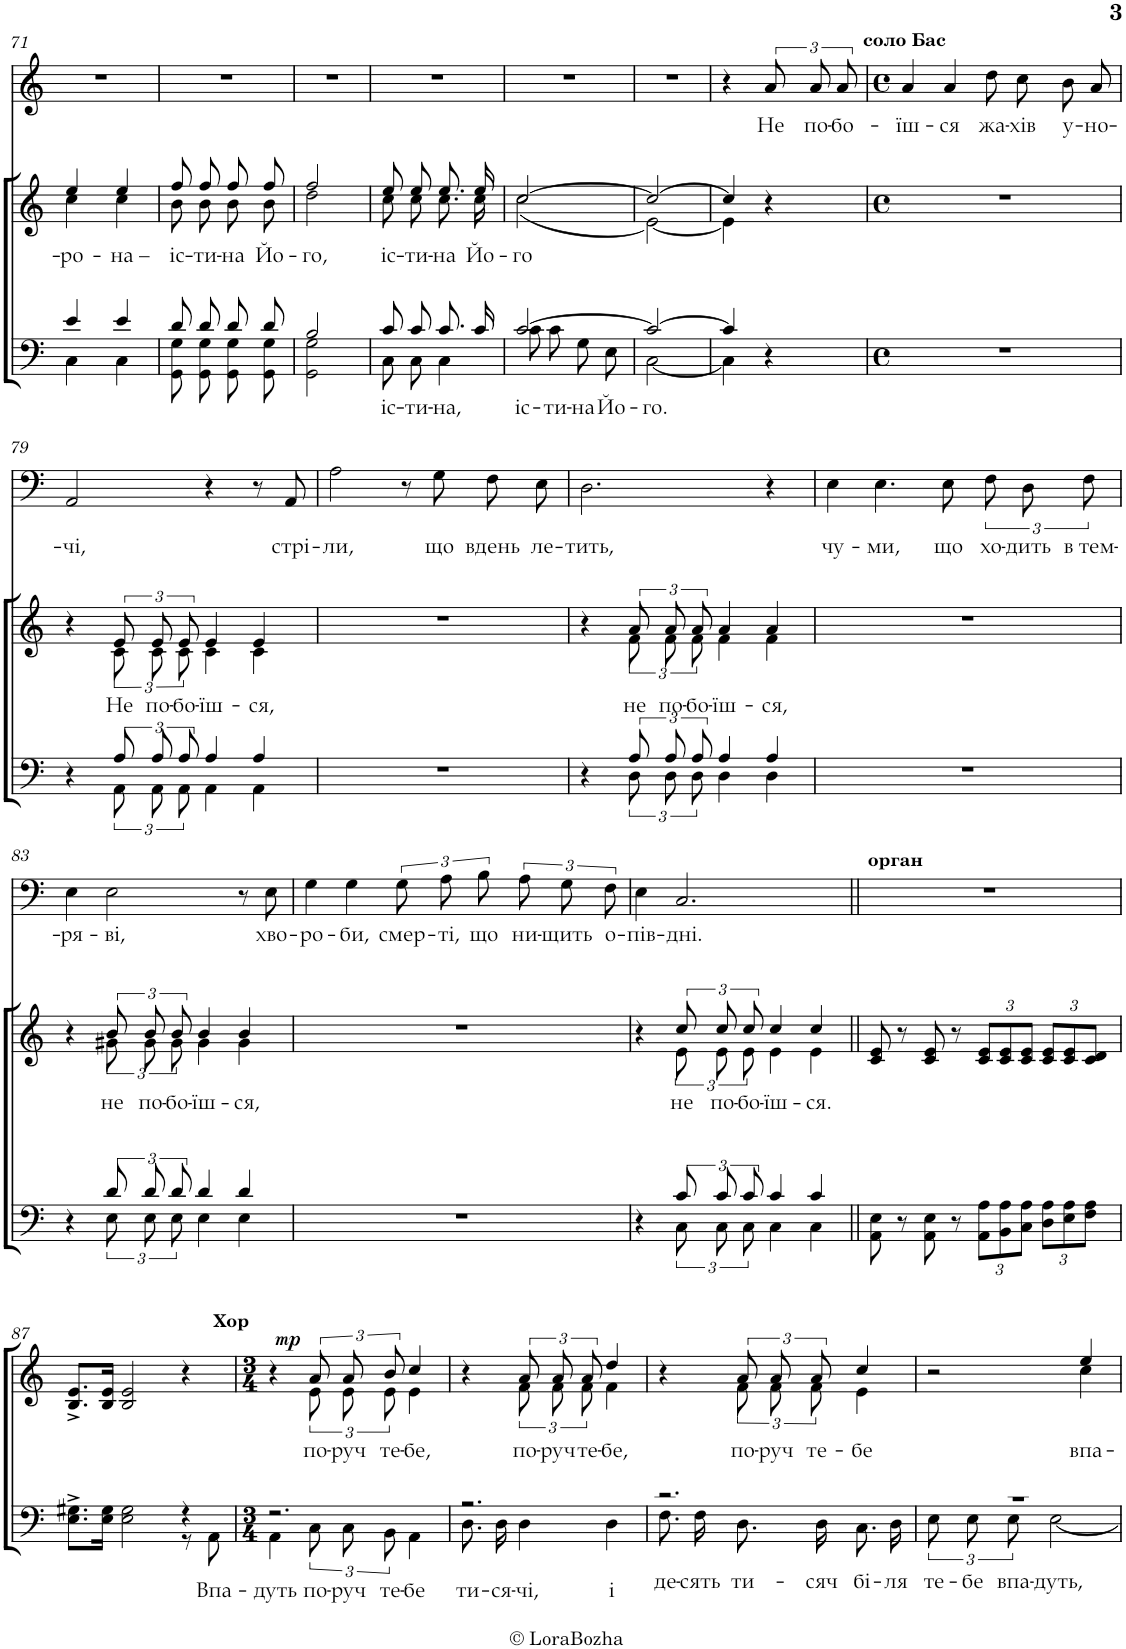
**kern	**text	**kern	**text	**dynam	**kern	**text
*part2	*part2	*part2	*part2	*part2	*part1	*part1
*staff3	*staff3	*staff2	*staff2	*staff2/3	*staff1	*staff1
*I"Piano	*	*	*	*	*I"Voice	*
*I'Pno	*	*	*	*	*	*
!!LO:PB:g=z
*clefF4	*	*clefG2	*	*	*clefG2	*
*k[]	*	*k[]	*	*	*k[]	*
*M2/4	*	*M2/4	*	*	*M2/4	*
=71	=71	=71	=71	=71	=71	=71
*^	*	*	*	*	*	*
!	!	!	!	!LO:LY:b	!	!	!
*	*	*	*^	*	*	*	*
4e/	4C\	.	4ee/	4cc\	-ро-	.	2r	.
!	!	!	!	!	!LO:LY:b	!	!	!
4e/	4C\	.	4ee/	4cc\	-на –	.	.	.
=72	=72	=72	=72	=72	=72	=72	=72	=72
!	!	!	!	!	!LO:LY:b	!	!	!
8d/	8GG\ 8G\	.	8ff/	8b\	іс-	.	2r	.
!	!	!	!	!	!LO:LY:b	!	!	!
8d/	8GG\ 8G\	.	8ff/	8b\	-ти-	.	.	.
!	!	!	!	!	!LO:LY:b	!	!	!
8d/	8GG\ 8G\	.	8ff/	8b\	-на	.	.	.
!	!	!	!	!	!LO:LY:b	!	!	!
8d/	8GG\ 8G\	.	8ff/	8b\	Йо-	.	.	.
=73	=73	=73	=73	=73	=73	=73	=73	=73
*	*	*	*	*	*	*	*clefF4	*
!	!	!	!	!	!LO:LY:b	!	!	!
2B/	2GG\ 2G\	.	2ff/	2dd\	-го,	.	2r	.
=74	=74	=74	=74	=74	=74	=74	=74	=74
!	!	!LO:LY:b	!	!	!LO:LY:b	!	!	!
8c/	8C\	іс-	8ee/	8cc\	іс-	.	2r	.
!	!	!LO:LY:b	!	!	!LO:LY:b	!	!	!
8c/	8C\	-ти-	8ee/	8cc\	-ти-	.	.	.
!	!	!LO:LY:b	!	!	!LO:LY:b	!	!	!
8.c/	4C\	-на,	8.ee/	8.cc\	-на	.	.	.
!	!	!	!	!	!LO:LY:b	!	!	!
16c/	.	.	16ee/	16cc\	Йо-	.	.	.
=75	=75	=75	=75	=75	=75	=75	=75	=75
!	!	!LO:LY:b	!	!	!LO:LY:b	!	!	!
[2c/	8c\	іс-	[2cc/	(2cc\	-го	.	2r	.
!	!	!LO:LY:b	!	!	!	!	!	!
.	8c\	-ти-	.	.	.	.	.	.
!	!	!LO:LY:b	!	!	!	!	!	!
.	8G\	-на	.	.	.	.	.	.
!	!	!LO:LY:b	!	!	!	!	!	!
.	8E\	Йо-	.	.	.	.	.	.
=76	=76	=76	=76	=76	=76	=76	=76	=76
!	!	!LO:LY:b	!	!	!	!	!	!
2c/_	[2C\	-го.	2cc/_	[2e\)	.	.	2r	.
=77	=77	=77	=77	=77	=77	=77	=77	=77
4c/]	4C\]	.	4cc/]	4e\]	.	.	4r	.
!	!	!	!	!	!	!	!	!LO:LY:b
4r	4ryy	.	4r	4ryy	.	.	12C/L	Не
!	!	!	!	!	!	!	!	!LO:LY:b
.	.	.	.	.	.	.	12C/	по-
!	!	!	!	!	!	!	!	!LO:LY:b
.	.	.	.	.	.	.	12C/J	-бо-
*v	*v	*	*	*	*	*	*	*
*	*	*v	*v	*	*	*	*
=78	=78	=78	=78	=78	=78	=78
*M4/4	*	*M4/4	*	*	*M4/4	*
*met(c)	*	*met(c)	*	*	*met(c)	*
!	!	!	!	!	!LO:TX:a:B:t=соло Бас	!
!	!	!	!	!	!	!LO:LY:b
1r	.	1r	.	.	4C/	-їш-
!	!	!	!	!	!	!LO:LY:b
.	.	.	.	.	4C/	-ся
!	!	!	!	!	!	!LO:LY:b
.	.	.	.	.	8F\L	жа-
!	!	!	!	!	!	!LO:LY:b
.	.	.	.	.	8E\J	-хів
!	!	!	!	!	!	!LO:LY:b
.	.	.	.	.	8D/L	у-
!	!	!	!	!	!	!LO:LY:b
.	.	.	.	.	8C/J	-но-
!!LO:LB:g=z
=79	=79	=79	=79	=79	=79	=79
*^	*	*^	*	*	*	*
!	!	!	!	!	!	!	!	!LO:LY:b
4r	4ryy	.	4r	4ryy	.	.	2AA/	-чі,
!	!	!	!	!	!LO:LY:b	!	!	!
12A/	12AA\	.	12e/	12c\	Не	.	.	.
!	!	!	!	!	!LO:LY:b	!	!	!
12A/	12AA\	.	12e/	12c\	по-	.	.	.
!	!	!	!	!	!LO:LY:b	!	!	!
12A/	12AA\	.	12e/	12c\	-бо-	.	.	.
!	!	!	!	!	!LO:LY:b	!	!	!
4A/	4AA\	.	4e/	4c\	-їш-	.	4r	.
!	!	!	!	!	!LO:LY:b	!	!	!
4A/	4AA\	.	4e/	4c\	-ся,	.	8r	.
!	!	!	!	!	!	!	!	!LO:LY:b
.	.	.	.	.	.	.	8AA/	стрі-
*v	*v	*	*	*	*	*	*	*
*	*	*v	*v	*	*	*	*
=80	=80	=80	=80	=80	=80	=80
!	!	!	!	!	!	!LO:LY:b
1r	.	1r	.	.	2A\	-ли,
.	.	.	.	.	8r	.
!	!	!	!	!	!	!LO:LY:b
.	.	.	.	.	8G\	що
!	!	!	!	!	!	!LO:LY:b
.	.	.	.	.	8F\L	вдень
!	!	!	!	!	!	!LO:LY:b
.	.	.	.	.	8E\J	ле-
=81	=81	=81	=81	=81	=81	=81
*^	*	*^	*	*	*	*
!	!	!	!	!	!	!	!	!LO:LY:b
4r	4ryy	.	4r	4ryy	.	.	2.D\	-тить,
!	!	!	!	!	!LO:LY:b	!	!	!
12A/	12D\	.	12a/	12f\	не	.	.	.
!	!	!	!	!	!LO:LY:b	!	!	!
12A/	12D\	.	12a/	12f\	по-	.	.	.
!	!	!	!	!	!LO:LY:b	!	!	!
12A/	12D\	.	12a/	12f\	-бо-	.	.	.
!	!	!	!	!	!LO:LY:b	!	!	!
4A/	4D\	.	4a/	4f\	-їш-	.	.	.
!	!	!	!	!	!LO:LY:b	!	!	!
4A/	4D\	.	4a/	4f\	-ся,	.	4r	.
=82	=82	=82	=82	=82	=82	=82	=82	=82
!	!	!	!	!	!	!	!	!LO:LY:b
*v	*v	*	*	*	*	*	*	*
*	*	*v	*v	*	*	*	*
1r	.	1r	.	.	4E\	чу-
!	!	!	!	!	!	!LO:LY:b
.	.	.	.	.	4.E\	-ми,
!	!	!	!	!	!	!LO:LY:b
.	.	.	.	.	8E\	що
!	!	!	!	!	!	!LO:LY:b
.	.	.	.	.	12F\L	хо-
!	!	!	!	!	!	!LO:LY:b
.	.	.	.	.	12D\	-дить
!	!	!	!	!	!	!LO:LY:b
.	.	.	.	.	12F\J	в тем-
!!LO:LB:g=z
=83	=83	=83	=83	=83	=83	=83
*^	*	*^	*	*	*	*
!	!	!	!	!	!	!	!	!LO:LY:b
4r	4ryy	.	4r	4ryy	.	.	4E\	-ря-
!	!	!	!	!	!LO:LY:b	!	!	!LO:LY:b
12d/	12E\	.	12b/	12g#X\	не	.	2E\	-ві,
!	!	!	!	!	!LO:LY:b	!	!	!
12d/	12E\	.	12b/	12g#\	по-	.	.	.
!	!	!	!	!	!LO:LY:b	!	!	!
12d/	12E\	.	12b/	12g#\	-бо-	.	.	.
!	!	!	!	!	!LO:LY:b	!	!	!
4d/	4E\	.	4b/	4g#\	-їш-	.	.	.
!	!	!	!	!	!LO:LY:b	!	!	!
4d/	4E\	.	4b/	4g#\	-ся,	.	8r	.
!	!	!	!	!	!	!	!	!LO:LY:b
.	.	.	.	.	.	.	8E\	хво-
*v	*v	*	*	*	*	*	*	*
*	*	*v	*v	*	*	*	*
=84	=84	=84	=84	=84	=84	=84
!	!	!	!	!	!	!LO:LY:b
1r	.	1r	.	.	4G\	-ро-
!	!	!	!	!	!	!LO:LY:b
.	.	.	.	.	4G\	-би,
!	!	!	!	!	!	!LO:LY:b
.	.	.	.	.	12G\L	смер-
!	!	!	!	!	!	!LO:LY:b
.	.	.	.	.	12A\	-ті,
!	!	!	!	!	!	!LO:LY:b
.	.	.	.	.	12B\J	що
!	!	!	!	!	!	!LO:LY:b
.	.	.	.	.	12A\L	ни-
!	!	!	!	!	!	!LO:LY:b
.	.	.	.	.	12G\	-щить
!	!	!	!	!	!	!LO:LY:b
.	.	.	.	.	12F\J	о-
=85	=85	=85	=85	=85	=85	=85
*^	*	*^	*	*	*	*
!	!	!	!	!	!	!	!	!LO:LY:b
4r	4ryy	.	4r	4ryy	.	.	4E\	-пів-
!	!	!	!	!	!LO:LY:b	!	!	!LO:LY:b
12c/	12C\	.	12cc/	12e\	не	.	2.C/	-дні.
!	!	!	!	!	!LO:LY:b	!	!	!
12c/	12C\	.	12cc/	12e\	по-	.	.	.
!	!	!	!	!	!LO:LY:b	!	!	!
12c/	12C\	.	12cc/	12e\	-бо-	.	.	.
!	!	!	!	!	!LO:LY:b	!	!	!
4c/	4C\	.	4cc/	4e\	-їш-	.	.	.
!	!	!	!	!	!LO:LY:b	!	!	!
4c/	4C\	.	4cc/	4e\	-ся.	.	.	.
=86||	=86||	=86||	=86||	=86||	=86||	=86||	=86||	=86||
!	!	!	!	!	!	!	!LO:TX:a:B:t=орган	!
*v	*v	*	*	*	*	*	*	*
*	*	*v	*v	*	*	*	*
8AA\ 8E\	.	8c/ 8e/	.	.	1r	.
8r	.	8r	.	.	.	.
8AA\ 8E\	.	8c/ 8e/	.	.	.	.
8r	.	8r	.	.	.	.
*Xbrackettup	*	*Xbrackettup	*	*	*	*
12AA\ 12A\L	.	12c/ 12e/L	.	.	.	.
12BB\ 12A\	.	12c/ 12e/	.	.	.	.
12C\ 12A\J	.	12c/ 12e/J	.	.	.	.
12D\ 12A\L	.	12c/ 12e/L	.	.	.	.
12E\ 12A\	.	12c/ 12e/	.	.	.	.
12F\ 12A\J	.	12c/ 12d/J	.	.	.	.
!!LO:LB:g=z
=87	=87	=87	=87	=87	=87	=87
*^	*	*	*	*	*	*
8.E\^ 8.G#X\^L	2.ryy	.	8.B/^ 8.e/^L	.	.	1r	.
16E\ 16G#\Jk	.	.	16B/ 16e/Jk	.	.	.	.
2E\ 2G#\	.	.	2B/ 2e/	.	.	.	.
4r	8r	.	4r	.	.	.	.
!	!	!LO:LY:b	!	!	!	!	!
.	8AA\	Впа-	.	.	.	.	.
=88	=88	=88	=88	=88	=88	=88	=88
*M3/4	*	*	*M3/4	*	*	*M3/4	*
!	!	!	!	!	!	!LO:TX:a:B:t=Хор	!
!	!	!LO:LY:b	!	!	!	!	!
*	*	*	*^	*	*	*	*
2.r	4AA\	-дуть	4r	4ryy	.	.	2.r	.
*	*brackettup	*	*	*	*	*	*	*
!	!	!LO:LY:b	!	!	!	!	!	!
*	*	*	*brackettup	*	*	*	*	*
!	!	!	!	!	!LO:LY:b	!LO:DY:a	!	!
.	12C\	по-	12a/	12e\	по-	mp	.	.
!	!	!LO:LY:b	!	!	!LO:LY:b	!	!	!
.	12C\	-руч	12a/	12e\	-руч	.	.	.
!	!	!LO:LY:b	!	!	!LO:LY:b	!	!	!
.	12BB\	те-	12b/	12e\	те-	.	.	.
!	!	!LO:LY:b	!	!	!LO:LY:b	!	!	!
.	4AA\	-бе	4cc/	4e\	-бе,	.	.	.
=89	=89	=89	=89	=89	=89	=89	=89	=89
!	!	!LO:LY:b	!	!	!	!	!	!
2.r	8.D\	ти-	4r	4ryy	.	.	2.r	.
!	!	!LO:LY:b	!	!	!	!	!	!
.	16D\	-ся-	.	.	.	.	.	.
!	!	!LO:LY:b	!	!	!LO:LY:b	!	!	!
.	4D\	-чі,	12a/	12f\	по-	.	.	.
!	!	!	!	!	!LO:LY:b	!	!	!
.	.	.	12a/	12f\	-руч	.	.	.
!	!	!	!	!	!LO:LY:b	!	!	!
.	.	.	12a/	12f\	те-	.	.	.
!	!	!LO:LY:b	!	!	!LO:LY:b	!	!	!
.	4D\	і	4dd/	4f\	-бе,	.	.	.
=90	=90	=90	=90	=90	=90	=90	=90	=90
!	!	!LO:LY:b	!	!	!	!	!	!
2.r	8.F\	де-	4r	4ryy	.	.	2.r	.
!	!	!LO:LY:b	!	!	!	!	!	!
.	16F\	-сять	.	.	.	.	.	.
!	!	!LO:LY:b	!	!	!LO:LY:b	!	!	!
.	8.D\	ти-	12a/	12f\	по-	.	.	.
!	!	!	!	!	!LO:LY:b	!	!	!
.	.	.	12a/	12f\	-руч	.	.	.
!	!	!	!	!	!LO:LY:b	!	!	!
.	.	.	12a/	12f\	те-	.	.	.
!	!	!LO:LY:b	!	!	!	!	!	!
.	16D\	-сяч	.	.	.	.	.	.
!	!	!LO:LY:b	!	!	!LO:LY:b	!	!	!
.	8.C\	бі-	4cc/	4e\	-бе	.	.	.
!	!	!LO:LY:b	!	!	!	!	!	!
.	16D\	-ля	.	.	.	.	.	.
=91	=91	=91	=91	=91	=91	=91	=91	=91
!	!	!LO:LY:b	!	!	!	!	!	!
2.r	12E\	те-	2r	2ryy	.	.	2.r	.
!	!	!LO:LY:b	!	!	!	!	!	!
.	12E\	-бе	.	.	.	.	.	.
!	!	!LO:LY:b	!	!	!	!	!	!
.	12E\	впа-	.	.	.	.	.	.
!	!	!LO:LY:b	!	!	!	!	!	!
.	[2E\	-дуть,	.	.	.	.	.	.
!	!	!	!	!	!LO:LY:b	!	!	!
.	.	.	4ee/	4cc\	впа-	.	.	.
*v	*v	*	*	*	*	*	*	*
*	*	*v	*v	*	*	*	*
=	=	=	=	=	=	=
*-	*-	*-	*-	*-	*-	*-
